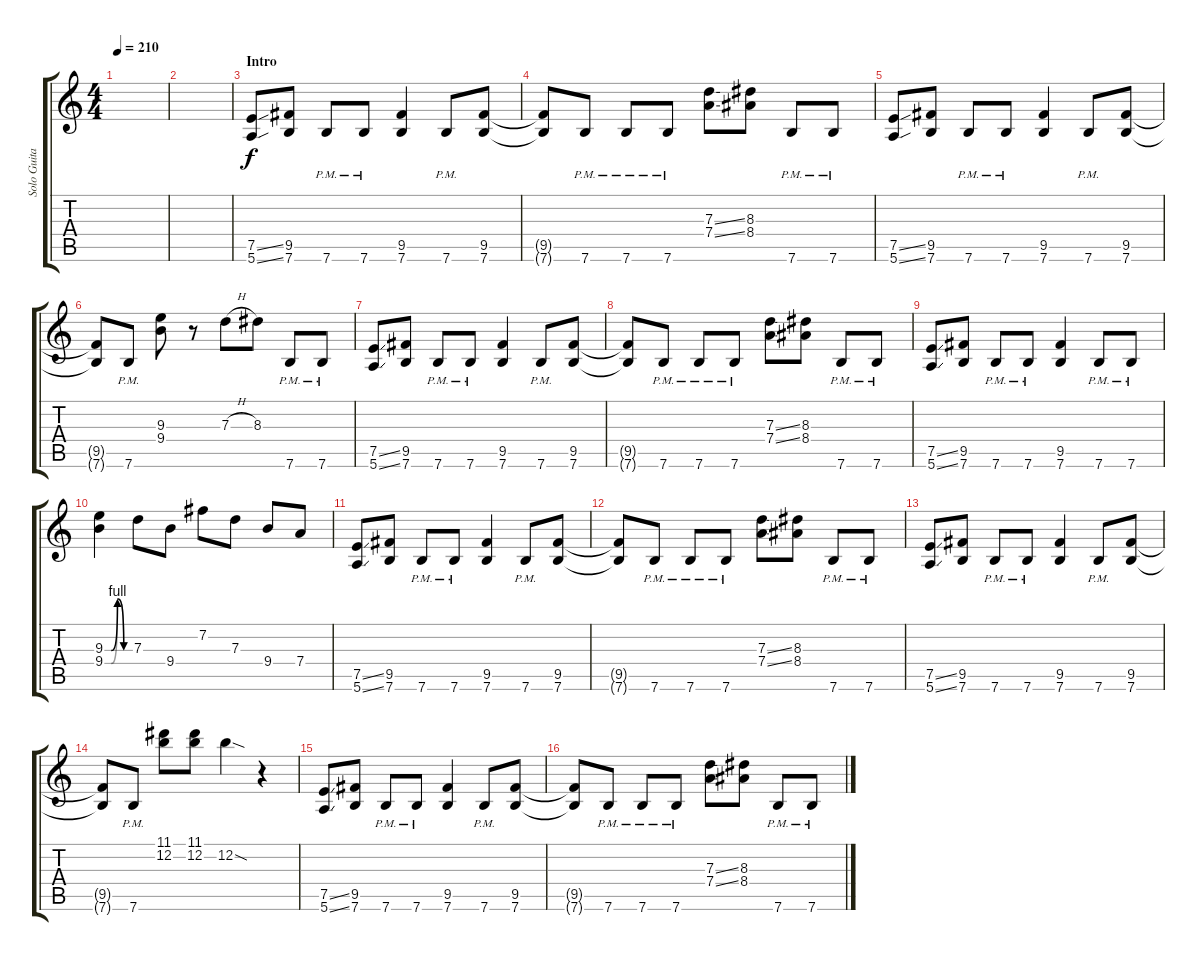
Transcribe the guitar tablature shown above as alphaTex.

\track ("Solo Guitar" "Solo Guita") {instrument distortionguitar}
\staff {score tabs}
\tuning (E4 B3 G3 D3 A2 E2) {hide}
\ts (4 4)
\tempo 210
\clef g2
\ks c
|
|
\section ("" "Intro")
(7.5{ss} 5.6{ss}).8 (9.5 7.6).8 7.6{pm}.8 7.6{pm}.8 (9.5 7.6).4 7.6{pm}.8 (9.5 7.6).8 |
(9.5{t} 7.6{t}).8 7.6{pm}.8 7.6{pm}.8 7.6{pm}.8 (7.3{ss} 7.4{ss}).8 (8.3 8.4).8 7.6{pm}.8 7.6{pm}.8 |
(7.5{ss} 5.6{ss}).8 (9.5 7.6).8 7.6{pm}.8 7.6{pm}.8 (9.5 7.6).4 7.6{pm}.8 (9.5 7.6).8 |
(9.5{t} 7.6{t}).8 7.6{pm}.8 (9.3 9.4).8 r.8 7.3{h}.8 8.3.8 7.6{pm}.8 7.6{pm}.8 |
(7.5{ss} 5.6{ss}).8 (9.5 7.6).8 7.6{pm}.8 7.6{pm}.8 (9.5 7.6).4 7.6{pm}.8 (9.5 7.6).8 |
(9.5{t} 7.6{t}).8 7.6{pm}.8 7.6{pm}.8 7.6{pm}.8 (7.3{ss} 7.4{ss}).8 (8.3 8.4).8 7.6{pm}.8 7.6{pm}.8 |
(7.5{ss} 5.6{ss}).8 (9.5 7.6).8 7.6{pm}.8 7.6{pm}.8 (9.5 7.6).4 7.6{pm}.8 7.6{pm}.8 |
(9.3{be (custom 0 0 15 0 30 4 45 0 60 0)} 9.4{be (custom 0 0 15 0 30 4 45 0 60 0)}).4 7.3.8 9.4.8 7.2.8 7.3.8 9.4.8 7.4.8 |
(7.5{ss} 5.6{ss}).8 (9.5 7.6).8 7.6{pm}.8 7.6{pm}.8 (9.5 7.6).4 7.6{pm}.8 (9.5 7.6).8 |
(9.5{t} 7.6{t}).8 7.6{pm}.8 7.6{pm}.8 7.6{pm}.8 (7.3{ss} 7.4{ss}).8 (8.3 8.4).8 7.6{pm}.8 7.6{pm}.8 |
(7.5{ss} 5.6{ss}).8 (9.5 7.6).8 7.6{pm}.8 7.6{pm}.8 (9.5 7.6).4 7.6{pm}.8 (9.5 7.6).8 |
(9.5{t} 7.6{t}).8 7.6{pm}.8 (11.1 12.2).8 (11.1 12.2).8 12.2{sod}.4 r.4 |
(7.5{ss} 5.6{ss}).8 (9.5 7.6).8 7.6{pm}.8 7.6{pm}.8 (9.5 7.6).4 7.6{pm}.8 (9.5 7.6).8 |
(9.5{t} 7.6{t}).8 7.6{pm}.8 7.6{pm}.8 7.6{pm}.8 (7.3{ss} 7.4{ss}).8 (8.3 8.4).8 7.6{pm}.8 7.6{pm}.8
